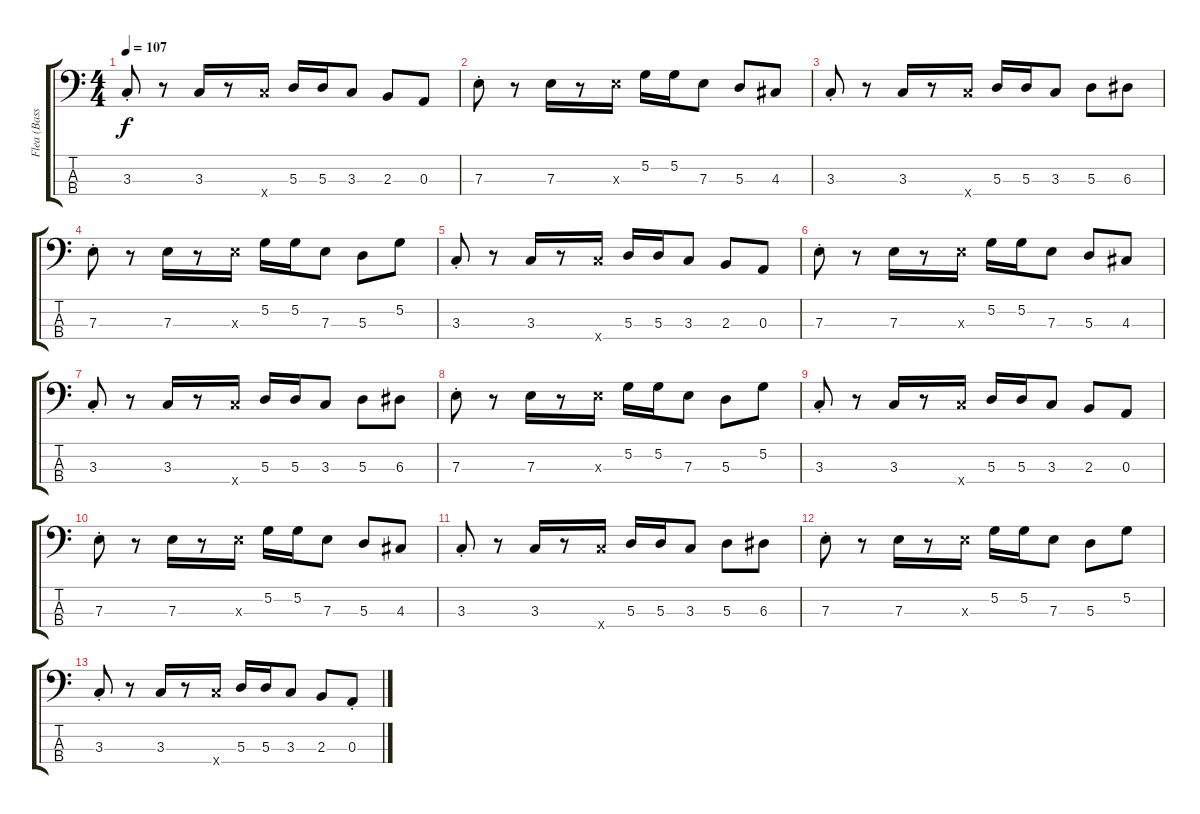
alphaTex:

\track ("Flea (Bass)" "Flea (Bass") {instrument electricbassfinger}
\staff {score tabs}
\tuning (G2 D2 A1 E1) {hide}
\ts (4 4)
\tempo 107
\clef f4
\ks c
3.3{st}.8{dy f} r.8 3.3.16 r.8 8.4{x}.16 5.3.16 5.3.16 3.3.8 2.3.8 0.3.8 |
7.3{st}.8 r.8 7.3.16 r.8 7.3{x}.16 5.2.16 5.2.16 7.3.8 5.3.8 4.3.8 |
3.3{st}.8 r.8 3.3.16 r.8 8.4{x}.16 5.3.16 5.3.16 3.3.8 5.3.8 6.3.8 |
7.3{st}.8 r.8 7.3.16 r.8 7.3{x}.16 5.2.16 5.2.16 7.3.8 5.3.8 5.2.8 |
3.3{st}.8 r.8 3.3.16 r.8 8.4{x}.16 5.3.16 5.3.16 3.3.8 2.3.8 0.3.8 |
7.3{st}.8 r.8 7.3.16 r.8 7.3{x}.16 5.2.16 5.2.16 7.3.8 5.3.8 4.3.8 |
3.3{st}.8 r.8 3.3.16 r.8 8.4{x}.16 5.3.16 5.3.16 3.3.8 5.3.8 6.3.8 |
7.3{st}.8 r.8 7.3.16 r.8 7.3{x}.16 5.2.16 5.2.16 7.3.8 5.3.8 5.2.8 |
3.3{st}.8 r.8 3.3.16 r.8 8.4{x}.16 5.3.16 5.3.16 3.3.8 2.3.8 0.3.8 |
7.3{st}.8 r.8 7.3.16 r.8 7.3{x}.16 5.2.16 5.2.16 7.3.8 5.3.8 4.3.8 |
3.3{st}.8 r.8 3.3.16 r.8 8.4{x}.16 5.3.16 5.3.16 3.3.8 5.3.8 6.3.8 |
7.3{st}.8 r.8 7.3.16 r.8 7.3{x}.16 5.2.16 5.2.16 7.3.8 5.3.8 5.2.8 |
3.3{st}.8 r.8 3.3.16 r.8 8.4{x}.16 5.3.16 5.3.16 3.3.8 2.3.8 0.3{st}.8
